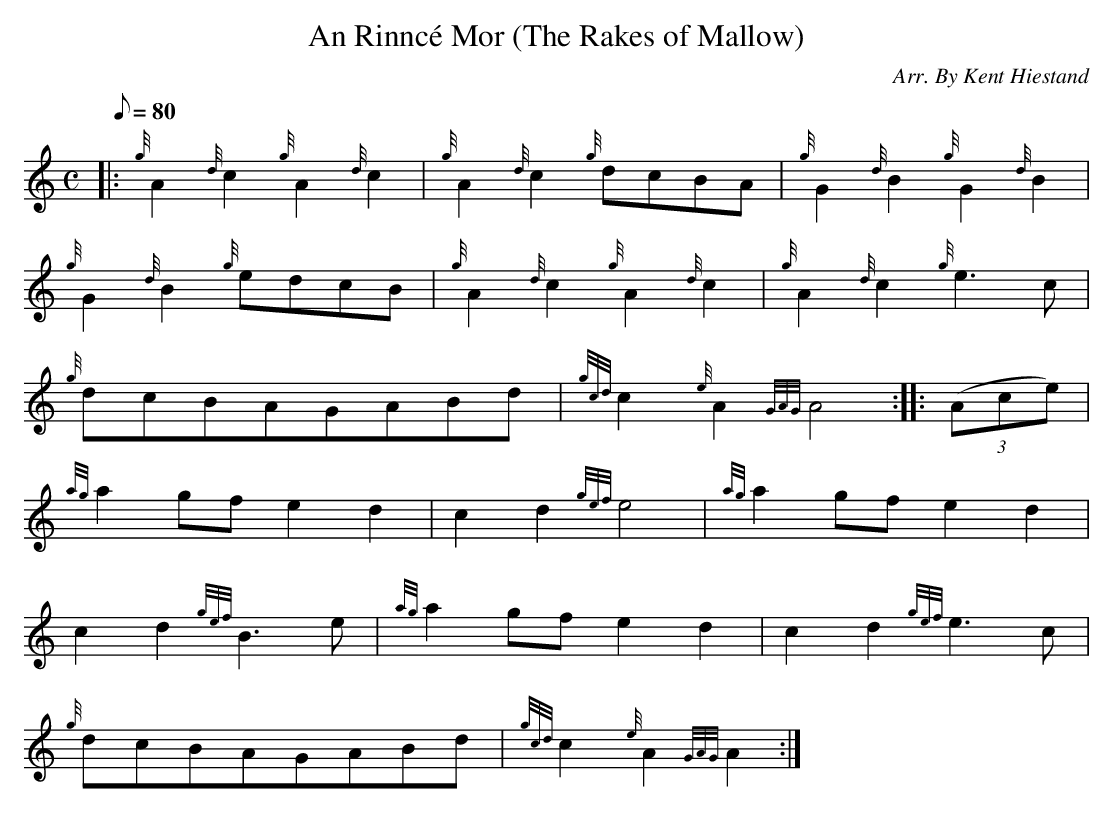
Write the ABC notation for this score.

X:1
T:An Rinncé Mor (The Rakes of Mallow)
M:C
L:1/8
Q:80
C:Arr. By Kent Hiestand
K:HP
|: {g}A2{d}c2{g}A2{d}c2|
{g}A2{d}c2{g}dcBA|
{g}G2{d}B2{g}G2{d}B2|  !
{g}G2{d}B2{g}edcB|
{g}A2{d}c2{g}A2{d}c2|
{g}A2{d}c2{g}e3c|  !
{g}dcBAGABd|
{gcd}c2{e}A2{GAG}A4:| |:
((3Ace)|  !
{ag}a2gfe2d2|
c2d2{gef}e4|
{ag}a2gfe2d2|  !
c2d2{gef}B3e|
{ag}a2gfe2d2|
c2d2{gef}e3c|  !
{g}dcBAGABd|
{gcd}c2{e}A2{GAG}A2:|

